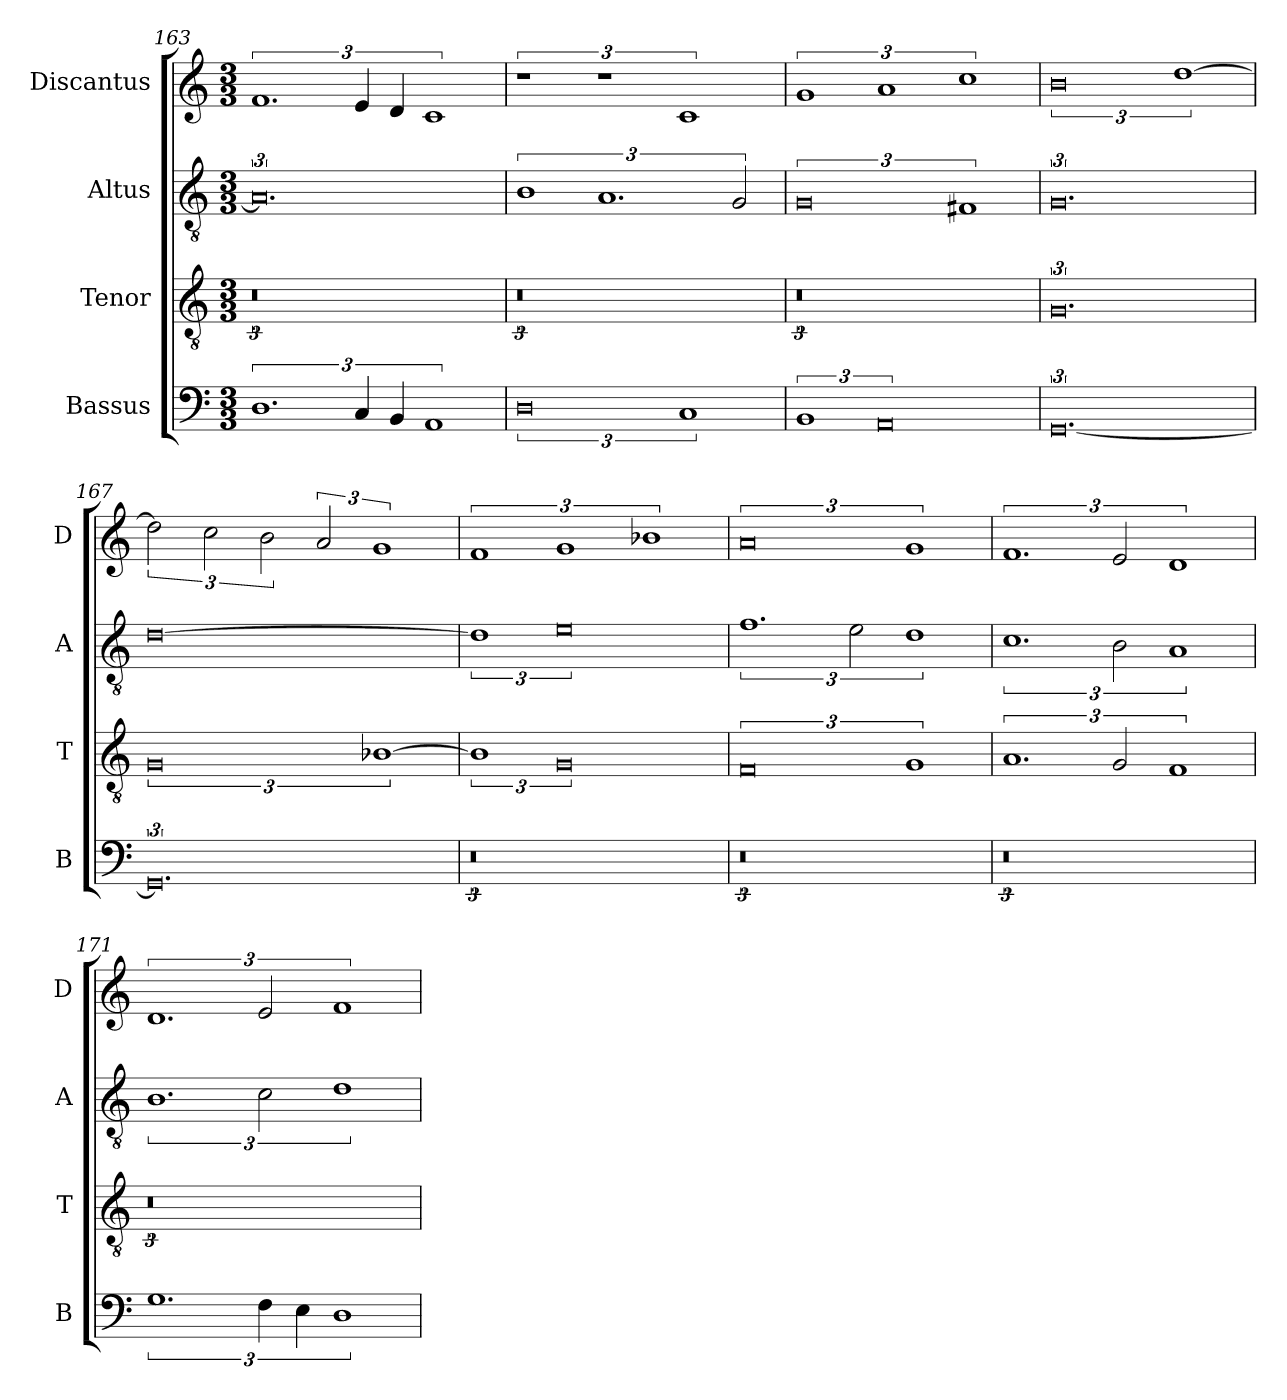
**kern	**kern	**kern	**kern
*part4	*part3	*part2	*part1
*staff4	*staff3	*staff2	*staff1
*I"Bassus	*I"Tenor	*I"Altus	*I"Discantus
*I'B	*I'T	*I'A	*I'D
*clefF4	*clefGv2	*clefGv2	*clefG2
*k[]	*k[]	*k[]	*k[]
*M3/3	*M3/3	*M3/3	*M3/3
=163	=163	=163	=163
3%2.D	3%4.r	3%4.A]	3%2.f
6C/	.	.	6e/
6BB/	.	.	6d/
3%2AA	.	.	3%2c
=164	=164	=164	=164
3%4D	3%4.r	3%2B	3%2r
.	.	3%2.A	3%2r
3%2C	.	.	3%2c
.	.	3G/	.
=165	=165	=165	=165
3%2BB	3%4.r	3%4G	3%2g
3%4AA	.	.	3%2a
.	.	3%2F#X	3%2cc
=166	=166	=166	=166
[3%4.GG	3%4.G	3%4.G	3%4b
.	.	.	[3%2dd
=167	=167	=167	=167
3%4.GG]	3%4G	[0d	3dd\]
.	.	.	3cc\
.	.	.	3b\
.	.	.	3a/
.	[3%2B-X	.	3%2g
=168	=168	=168	=168
3%4.r	3%2B-]	3%2d]	3%2f
.	3%4G	3%4e	3%2g
.	.	.	3%2b-X
=169	=169	=169	=169
3%4.r	3%4F	3%2.f	3%4a
.	.	3e\	.
.	3%2G	3%2d	3%2g
=170	=170	=170	=170
3%4.r	3%2.A	3%2.c	3%2.f
.	3G/	3B\	3e/
.	3%2F	3%2A	3%2d
=171	=171	=171	=171
3%2.G	3%4.r	3%2.B	3%2.d
6F\	.	3c\	3e/
6E\	.	.	.
3%2D	.	3%2d	3%2f
=	=	=	=
*-	*-	*-	*-
